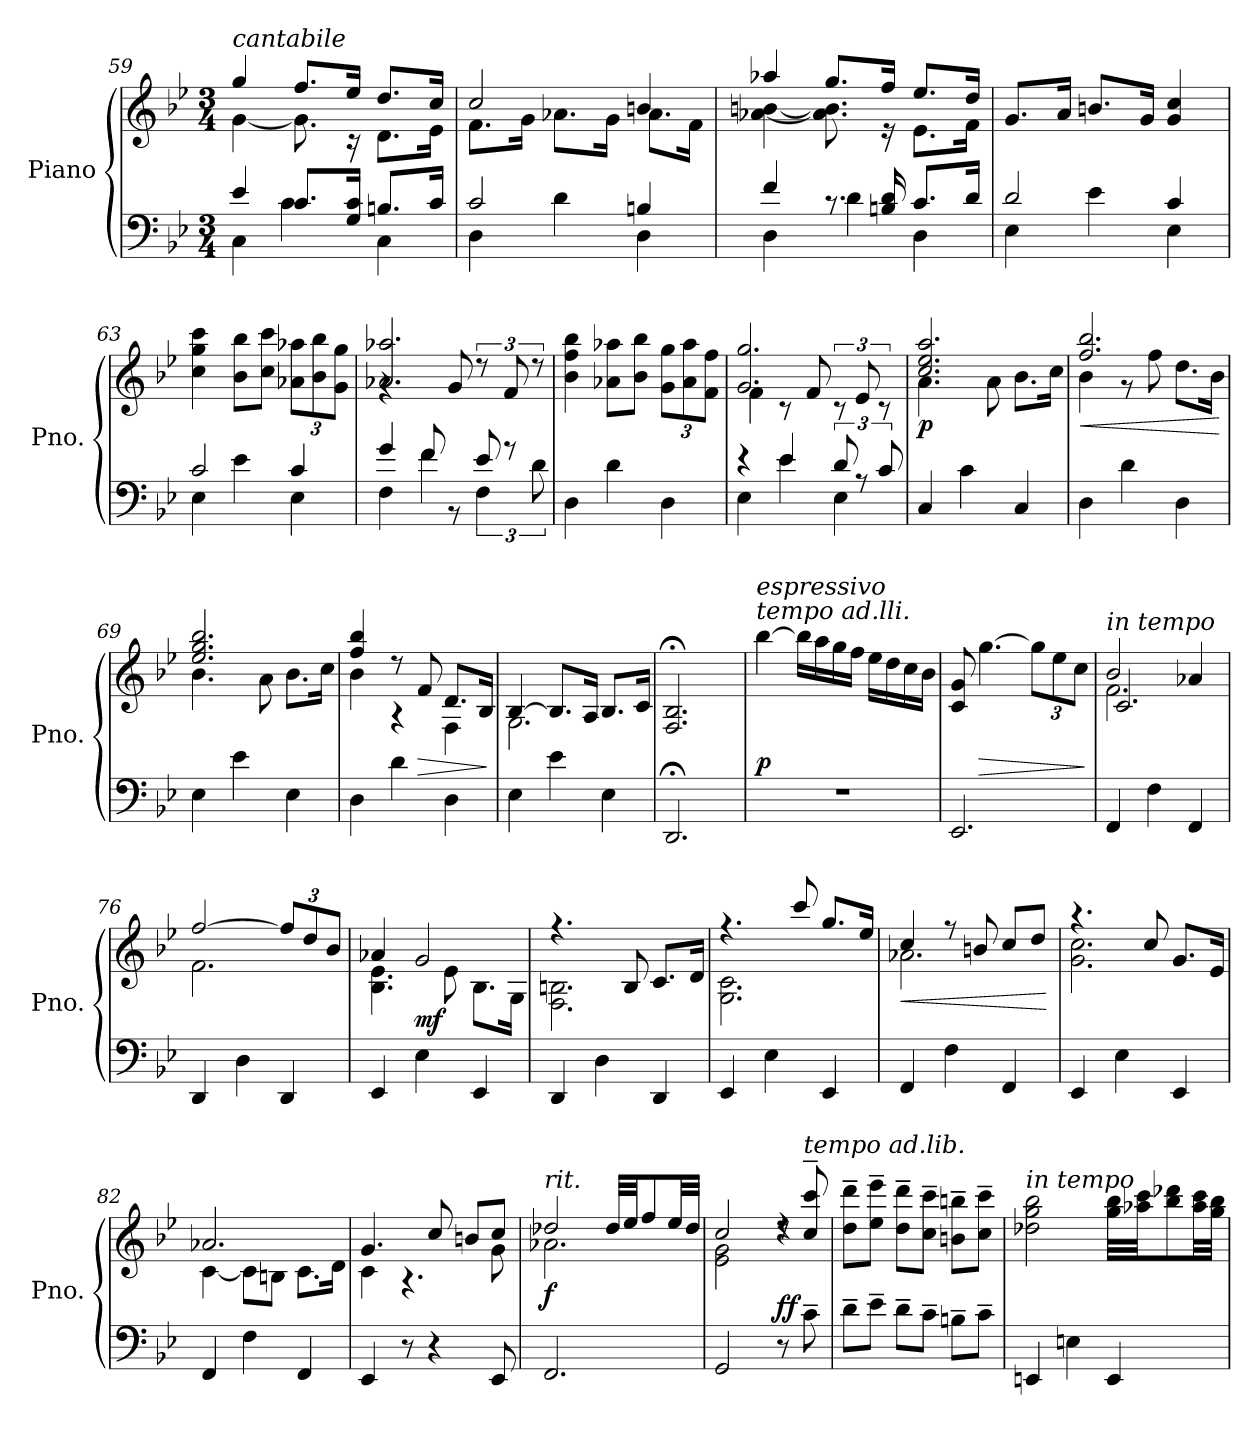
**kern	**kern	**dynam
*part1	*part1	*part1
*staff2	*staff1	*staff1/2
*I"Piano	*	*
*I'Pno.	*	*
*clefF4	*clefG2	*
*k[b-e-]	*k[b-e-]	*
*M3/4	*M3/4	*
=59	=59	=59
*^	*^	*
!	!	!LO:TX:a:i:t=cantabile	!	!
4e-/	4C\	4gg/	[4g\	.
8.c/L	4c\	8.ff/L	8.g\]	.
16G/ 16c/Jk	.	16ee-/Jk	16r	.
8.Bn/L	4C\	8.dd/L	8.d\L	.
16c/Jk	.	16cc/Jk	16e-\Jk	.
=60	=60	=60	=60	=60
2c/	4D\	2cc/	8.f\L	.
.	.	.	16g\Jk	.
.	4d\	.	8.a-X\L	.
.	.	.	16g\Jk	.
4Bn/	4D\	4bn/	8.a-\L	.
.	.	.	16f\Jk	.
!!LO:LB:g=z	!!
=61	=61	=61	=61	=61
4f/	4D\	4aa-X/	[4a-X\ [4bn\	.
8.rc	4d\	8.gg/L	8.a-\] 8.b\]	.
16Bn/ 16d/	.	16ff/Jk	16r	.
8.c/L	4D\	8.ee-/L	8.e-\L	.
16d/Jk	.	16dd/Jk	16f\Jk	.
*	*	*v	*v	*
=62	=62	=62	=62
2d/	4E-\	8.g/L	.
.	.	16a/Jk	.
.	4e-\	8.bn/L	.
.	.	16g/Jk	.
4c/	4E-\	4g/ 4cc/	.
=63	=63	=63	=63
4E-\	2c/	4cc\ 4gg\ 4ccc\	.
4e-\	.	8b-\ 8bb-\L	.
.	.	8cc\ 8ccc\J	.
*	*	*Xbrackettup	*
4E-\	4c/	12a-X\ 12aa-X\L	.
.	.	12b-\ 12bb-\	.
.	.	12g\ 12gg\J	.
=64	=64	=64	=64
*	*	*^	*
4F\	4g/	2.a-X/ 2.aa-X/	4.rg	.
4f\	8f/	.	.	.
.	8r	.	8g/	.
*	*	*	*brackettup	*
4F\	12e-/	.	12rdd	.
.	12rg	.	12f/	.
.	12d\	.	12rdd	.
*v	*v	*	*	*
*	*v	*v	*
!!LO:LB:g=z
=65	=65	=65
4D\	4b-\ 4ff\ 4bb-\	.
4d\	8a-X\ 8aa-X\L	.
.	8b-\ 8bb-\J	.
*	*Xbrackettup	*
4D\	12g\ 12gg\L	.
.	12a-\ 12aa-\	.
.	12f\ 12ff\J	.
=66	=66	=66
*^	*^	*
4r	4E-\	2.g/ 2.gg/	4f\	.
4e-/	4e-\	.	8r	.
.	.	.	8f/	.
*	*	*	*brackettup	*
12d/	4E-\	.	12r	.
12rA	.	.	12e-/	.
12c/	.	.	12r	.
*v	*v	*	*	*
=67	=67	=67	=67
!	!	!	!LO:DY:b
4C/	2.cc/ 2.ee-/ 2.aa/	4.a\	p
4c\	.	.	.
.	.	8a\	.
4C/	.	8.b-\L	.
.	.	16cc\Jk	.
=68	=68	=68	=68
!	!	!	!LO:HP:b
4D\	2.ff/ 2.bb-/	4b-\	<
4d\	.	8r	.
.	.	8ff\	.
4D\	.	8.dd\L	.
.	.	16b-\Jk	.
*	*v	*v	*
.	.	[
=69	=69	=69
*	*^	*
4E-\	2.ee-/ 2.gg/ 2.bb-/	4.b-\	.
4e-\	.	.	.
.	.	8a\	.
4E-\	.	8.b-\L	.
.	.	16cc\Jk	.
=70	=70	=70	=70
4D\	4ff/ 4bb-/	4b-\	.
4d\	8r	4r	.
!	!	!	!LO:HP:b
.	8f/	.	>
4D\	8.d/L	4F\	.
.	16B-/Jk	.	.
*	*v	*v	*
.	.	]
!!LO:LB:g=z
=71	=71	=71
*	*^	*
4E-\	[4B-/	2.G\	.
4e-\	8.B-/L]	.	.
.	16A/Jk	.	.
4E-\	8.B-/L	.	.
.	16c/Jk	.	.
*	*v	*v	*
=72	=72	=72
2.DD;</	2.F/;< 2.B-/;<	.
=73	=73	=73
!	!LO:TX:a:i:t=tempo ad.lli.	!
!	!LO:TX:a:i:t=espressivo	!
!	!	!LO:DY:a=2
2.r	[4bb-\	p
.	16bb-\LL]	.
.	16aa\	.
.	16gg\	.
.	16ff\JJ	.
.	16ee-\LL	.
.	16dd\	.
.	16cc\	.
.	16b-\JJ	.
=74	=74	=74
2.EE-/	8c/ 8g/	.
!	!	!LO:HP:b
.	[4.gg\	>
*	*Xbrackettup	*
.	12gg\L]	.
.	12ee-\	.
.	12cc\J	.
.	.	]
=75	=75	=75
*	*^	*
*	*	*^	*
!	!LO:TX:a:i:t=in tempo	!	!	!
4FF/	2b-/	2.f\	2.c/	.
4F\	.	.	.	.
4FF/	4a-X/	.	.	.
*	*	*v	*v	*
=76	=76	=76	=76
4DD/	[2ff/	2.f\	.
4D\	.	.	.
4DD/	12ff/L]	.	.
.	12dd/	.	.
.	12b-/J	.	.
!!LO:LB:g=z	!!
=77	=77	=77	=77
4EE-/	4a-X/	4.B-\ 4.e-\	.
!	!	!	!LO:DY:a=2
4E-\	2g/	.	mf
.	.	8e-\	.
4EE-/	.	8.B-\L	.
.	.	16G\Jk	.
=78	=78	=78	=78
4DD/	4.r	2.F\ 2.Bn\	.
4D\	.	.	.
.	8B/	.	.
4DD/	8.c/L	.	.
.	16d/Jk	.	.
=79	=79	=79	=79
4EE-/	4.r	2.G\ 2.c\	.
4E-\	.	.	.
.	8ccc/	.	.
4EE-/	8.gg/L	.	.
.	16ee-/Jk	.	.
=80	=80	=80	=80
!	!	!	!LO:HP:b
4FF/	4cc/	2.a-X\	<
4F\	8r	.	.
.	8bn/	.	.
4FF/	8cc/L	.	.
.	8dd/J	.	.
*	*v	*v	*
.	.	[
=81	=81	=81
*	*^	*
4EE-/	4.r	2.g\ 2.cc\	.
4E-\	.	.	.
.	8cc/	.	.
4EE-/	8.g/L	.	.
.	16e-/Jk	.	.
=82	=82	=82	=82
4FF/	2.a-X/	[4c\	.
4F\	.	8c\L]	.
.	.	8Bn\J	.
4FF/	.	8.c\L	.
.	.	16d\Jk	.
!!LO:LB:g=z	!!
=83	=83	=83	=83
4EE-/	4.g/	4c\	.
8r	.	4.r	.
4r	8cc/	.	.
.	8bn/L	.	.
8EE-/	8cc/J	8g\	.
=84	=84	=84	=84
!	!LO:TX:a:i:t=rit.	!	!
!	!	!	!LO:DY:b
2.FF/	2dd-X/	2.a-X\	f
.	32dd-/LLL	.	.
.	32ee-/JJ	.	.
.	8ff/	.	.
.	32ee-/LL	.	.
.	32dd-/JJJ	.	.
=85	=85	=85	=85
2GG/	2cc/	2e-\ 2g\	.
!	!	!	!LO:DY:a=2
8r	8r	4rdd	ff
!	!LO:TX:a:i:t=tempo ad.lib.	!	!
8c~\	8cc/~ 8ccc/~	.	.
*	*v	*v	*
=86	=86	=86
8d~\L	8dd\~ 8ddd\~L	.
8e-~\J	8ee-\~ 8eee-\~J	.
8d~\L	8dd\~ 8ddd\~L	.
8c~\J	8cc\~ 8ccc\~J	.
8Bn~\L	8bn\~ 8bbn\~L	.
8c~\J	8cc\~ 8ccc\~J	.
=87	=87	=87
!	!LO:TX:a:i:t=in tempo	!
4EEn/	2dd-X\ 2gg\ 2bb-\	.
4En\	.	.
4EE/	32gg\ 32bb-\LLL	.
.	32aa-X\ 32ccc\JJ	.
.	8bb-\ 8ddd-X\	.
.	32aa-\ 32ccc\LL	.
.	32gg\ 32bb-\JJJ	.
=	=	=
*-	*-	*-
